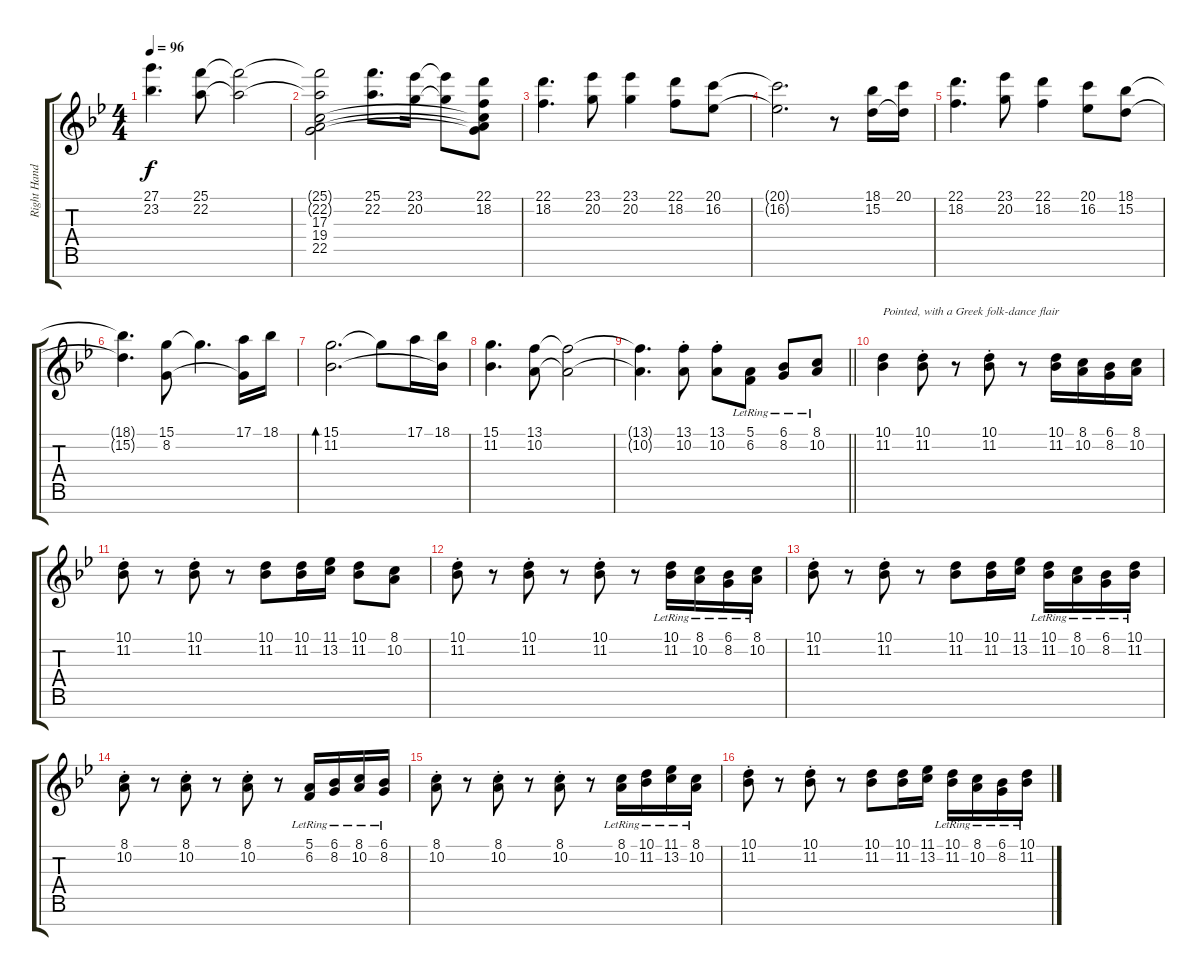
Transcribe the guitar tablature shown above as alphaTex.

\track ("Right Hand" "Right Hand") {instrument acousticgrandpiano}
\staff {score tabs}
\tuning (E4 B3 G3 D3 A2 E2 B1) {hide}
\ts (4 4)
\tempo 96
\clef g2
\ks bb
(27.1 23.2).4{d dy f} (25.1 22.2).8 (25.1{t} 22.2{t}).2 |
(25.1{t} 22.2{t} 17.3 19.4 22.5).2 (25.1 22.2).8{d} (23.1 20.2).16 (23.1{t} 20.2{t}).8 (22.1 18.2 17.3{t} 19.4{t} 22.5{t}).8 |
(22.1 18.2).4{d} (23.1 20.2).8 (23.1 20.2).4 (22.1 18.2).8 (20.1 16.2).8 |
(20.1{t} 16.2{t}).2{d} r.8 (18.1 15.2).16 (20.1 15.2{t}).16 |
(22.1 18.2).4{d} (23.1 20.2).8 (22.1 18.2).4 (20.1 16.2).8 (18.1 15.2).8 |
(18.1{t} 15.2{t}).4{d} (15.1 8.2).8 15.1{t}.4{d} (17.1 8.2{t}).16 18.1.16 |
(15.1 11.2).2{d bd 240} 15.1{t}.8 17.1.16 (18.1 11.2{t}).16 |
(15.1 11.2).4{d} (13.1 10.2).8 (13.1{t} 10.2{t}).2 |
\barLineRight lightlight
(13.1{t} 10.2{t}).4{d} (13.1{st} 10.2{st}).8 (13.1{st} 10.2{st}).8 (5.1{lr} 6.2{lr}).8 (6.1{lr} 8.2{lr}).8 (8.1{lr} 10.2{lr}).8 |
(10.1 11.2).4{txt "Pointed, with a Greek folk-dance flair"} (10.1{st} 11.2{st}).8 r.8 (10.1{st} 11.2{st}).8 r.8 (10.1 11.2).16 (8.1 10.2).16 (6.1 8.2).16 (8.1 10.2).16 |
(10.1{st} 11.2{st}).8 r.8 (10.1{st} 11.2{st}).8 r.8 (10.1 11.2).8 (10.1 11.2).16 (11.1 13.2).16 (10.1 11.2).8 (8.1 10.2).8 |
(10.1{st} 11.2{st}).8 r.8 (10.1{st} 11.2{st}).8 r.8 (10.1{st} 11.2{st}).8 r.8 (10.1{lr} 11.2{lr}).16 (8.1{lr} 10.2{lr}).16 (6.1{lr} 8.2{lr}).16 (8.1{lr} 10.2{lr}).16 |
(10.1{st} 11.2{st}).8 r.8 (10.1{st} 11.2{st}).8 r.8 (10.1 11.2).8 (10.1 11.2).16 (11.1 13.2).16 (10.1{lr} 11.2{lr}).16 (8.1{lr} 10.2{lr}).16 (6.1{lr} 8.2{lr}).16 (10.1{lr} 11.2{lr}).16 |
(8.1{st} 10.2{st}).8 r.8 (8.1{st} 10.2{st}).8 r.8 (8.1{st} 10.2{st}).8 r.8 (5.1{lr} 6.2{lr}).16 (6.1{lr} 8.2{lr}).16 (8.1{lr} 10.2{lr}).16 (6.1{lr} 8.2{lr}).16 |
(8.1{st} 10.2{st}).8 r.8 (8.1{st} 10.2{st}).8 r.8 (8.1{st} 10.2{st}).8 r.8 (8.1{lr} 10.2{lr}).16 (10.1{lr} 11.2{lr}).16 (11.1{lr} 13.2{lr}).16 (8.1{lr} 10.2{lr}).16 |
(10.1{st} 11.2{st}).8 r.8 (10.1{st} 11.2{st}).8 r.8 (10.1 11.2).8 (10.1 11.2).16 (11.1 13.2).16 (10.1{lr} 11.2{lr}).16 (8.1{lr} 10.2{lr}).16 (6.1{lr} 8.2{lr}).16 (10.1{lr} 11.2{lr}).16
